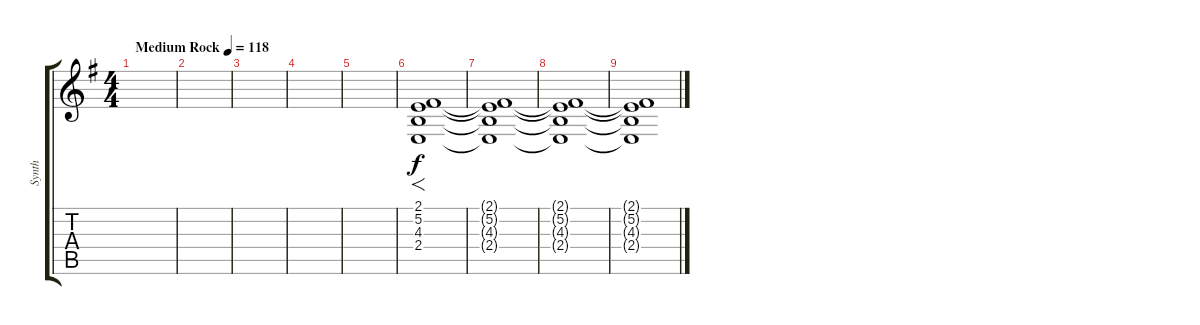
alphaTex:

\track ("Synth" "Synth") {instrument pad8sweep}
\staff {score tabs}
\tuning (E4 B3 G3 D3 A2 E2) {hide}
\ts (4 4)
\tempo (118 "Medium Rock")
\clef g2
\ks eminor
|
|
|
|
|
(2.1 5.2 4.3 2.4).1{f} |
(2.1{t} 5.2{t} 4.3{t} 2.4{t}).1 |
(2.1{t} 5.2{t} 4.3{t} 2.4{t}).1 |
(2.1{t} 5.2{t} 4.3{t} 2.4{t}).1{volume 0}
